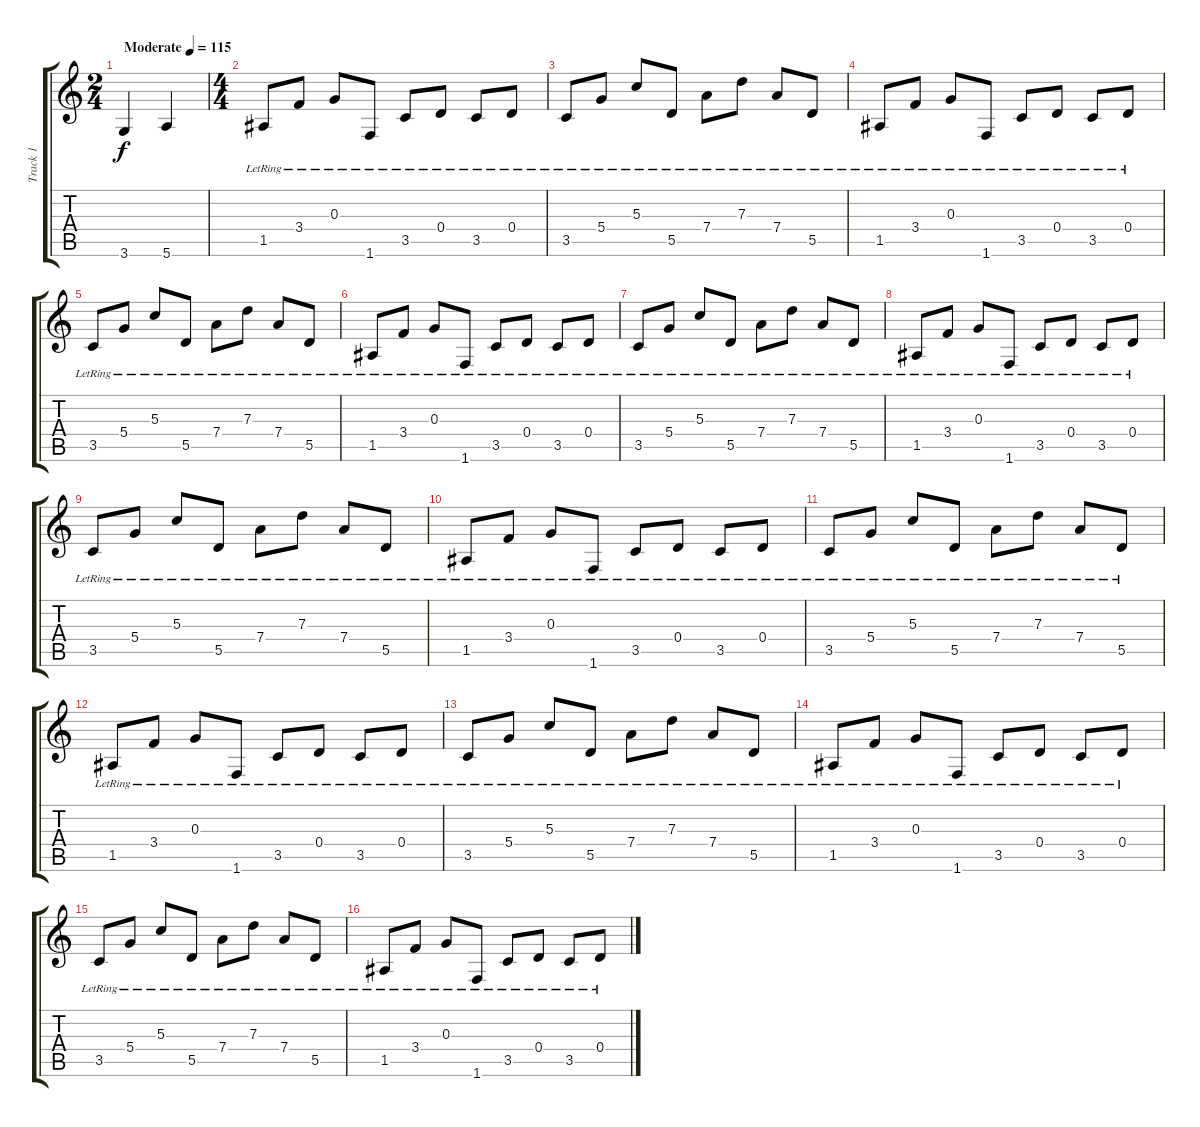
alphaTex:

\track ("Track 1" "Track 1") {instrument electricguitarmuted}
\staff {score tabs}
\tuning (E4 B3 G3 D3 A2 E2) {hide}
\ts (2 4)
\tempo (115 "Moderate")
\clef g2
\ks c
3.6.4{dy f instrument electricguitarmuted} 5.6.4 |
\ts (4 4)
1.5{lr}.8 3.4{lr}.8 0.3{lr}.8 1.6{lr}.8 3.5{lr}.8 0.4{lr}.8 3.5{lr}.8 0.4{lr}.8 |
3.5{lr}.8 5.4{lr}.8 5.3{lr}.8 5.5{lr}.8 7.4{lr}.8 7.3{lr}.8 7.4{lr}.8 5.5{lr}.8 |
1.5{lr}.8 3.4{lr}.8 0.3{lr}.8 1.6{lr}.8 3.5{lr}.8 0.4{lr}.8 3.5{lr}.8 0.4{lr}.8 |
3.5{lr}.8 5.4{lr}.8 5.3{lr}.8 5.5{lr}.8 7.4{lr}.8 7.3{lr}.8 7.4{lr}.8 5.5{lr}.8 |
1.5{lr}.8 3.4{lr}.8 0.3{lr}.8 1.6{lr}.8 3.5{lr}.8 0.4{lr}.8 3.5{lr}.8 0.4{lr}.8 |
3.5{lr}.8 5.4{lr}.8 5.3{lr}.8 5.5{lr}.8 7.4{lr}.8 7.3{lr}.8 7.4{lr}.8 5.5{lr}.8 |
1.5{lr}.8 3.4{lr}.8 0.3{lr}.8 1.6{lr}.8 3.5{lr}.8 0.4{lr}.8 3.5{lr}.8 0.4{lr}.8 |
3.5{lr}.8 5.4{lr}.8 5.3{lr}.8 5.5{lr}.8 7.4{lr}.8 7.3{lr}.8 7.4{lr}.8 5.5{lr}.8 |
1.5{lr}.8 3.4{lr}.8 0.3{lr}.8 1.6{lr}.8 3.5{lr}.8 0.4{lr}.8 3.5{lr}.8 0.4{lr}.8 |
3.5{lr}.8 5.4{lr}.8 5.3{lr}.8 5.5{lr}.8 7.4{lr}.8 7.3{lr}.8 7.4{lr}.8 5.5{lr}.8 |
1.5{lr}.8 3.4{lr}.8 0.3{lr}.8 1.6{lr}.8 3.5{lr}.8 0.4{lr}.8 3.5{lr}.8 0.4{lr}.8 |
3.5{lr}.8 5.4{lr}.8 5.3{lr}.8 5.5{lr}.8 7.4{lr}.8 7.3{lr}.8 7.4{lr}.8 5.5{lr}.8 |
1.5{lr}.8 3.4{lr}.8 0.3{lr}.8 1.6{lr}.8 3.5{lr}.8 0.4{lr}.8 3.5{lr}.8 0.4{lr}.8 |
3.5{lr}.8 5.4{lr}.8 5.3{lr}.8 5.5{lr}.8 7.4{lr}.8 7.3{lr}.8 7.4{lr}.8 5.5{lr}.8 |
1.5{lr}.8 3.4{lr}.8 0.3{lr}.8 1.6{lr}.8 3.5{lr}.8 0.4{lr}.8 3.5{lr}.8 0.4{lr}.8
